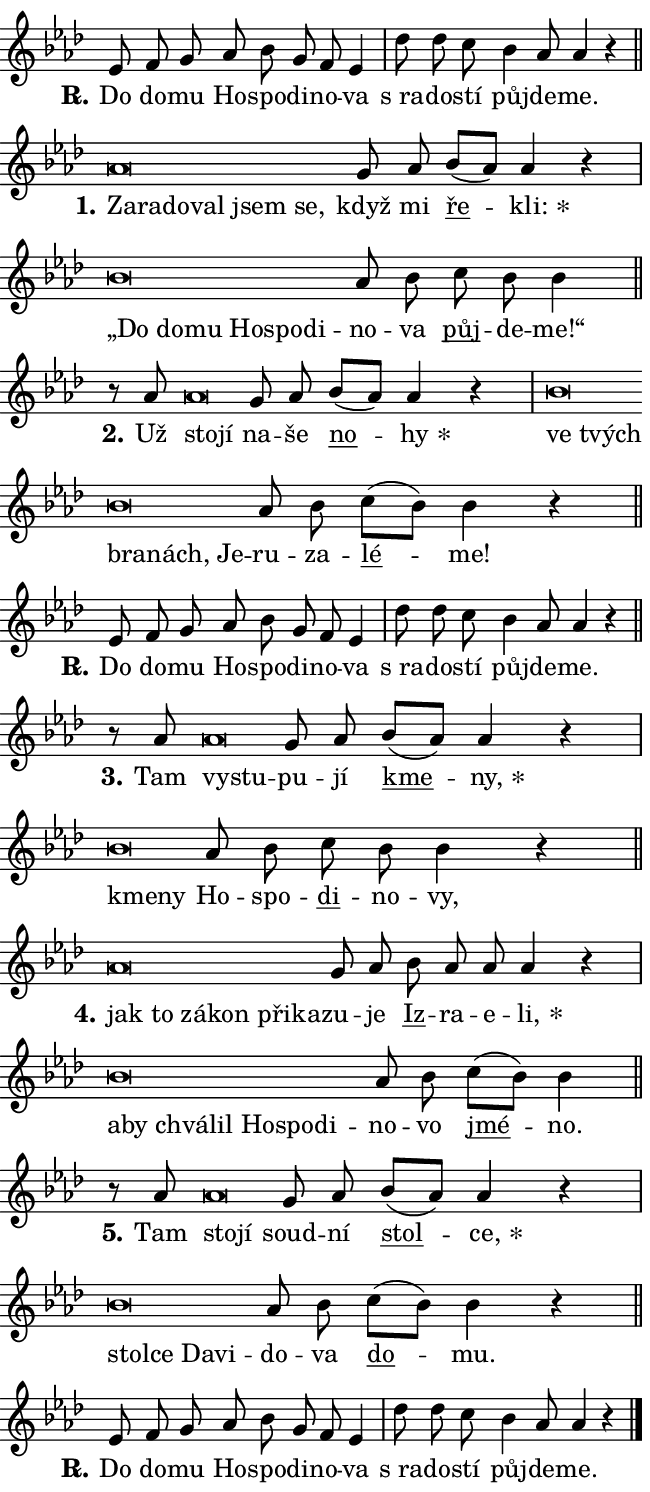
\version "2.24.0"
\header { tagline = "" }
\paper {
  indent = 0\cm
  top-margin = 0\cm
  right-margin = 0.13\cm % to fit lyric hyphens
  bottom-margin = 0\cm
  left-margin = 0\cm
  paper-width = 11\cm
  page-breaking = #ly:one-page-breaking
  system-system-spacing.basic-distance = #11
  score-system-spacing.basic-distance = #11
  ragged-last = ##f
}


%% Author: Thomas Morley
%% https://lists.gnu.org/archive/html/lilypond-user/2020-05/msg00002.html
#(define (line-position grob)
"Returns position of @var[grob} in current system:
   @code{'start}, if at first time-step
   @code{'end}, if at last time-step
   @code{'middle} otherwise
"
  (let* ((col (ly:item-get-column grob))
         (ln (ly:grob-object col 'left-neighbor))
         (rn (ly:grob-object col 'right-neighbor))
         (col-to-check-left (if (ly:grob? ln) ln col))
         (col-to-check-right (if (ly:grob? rn) rn col))
         (break-dir-left
           (and
             (ly:grob-property col-to-check-left 'non-musical #f)
             (ly:item-break-dir col-to-check-left)))
         (break-dir-right
           (and
             (ly:grob-property col-to-check-right 'non-musical #f)
             (ly:item-break-dir col-to-check-right))))
        (cond ((eqv? 1 break-dir-left) 'start)
              ((eqv? -1 break-dir-right) 'end)
              (else 'middle))))

#(define (tranparent-at-line-position vctor)
  (lambda (grob)
  "Relying on @code{line-position} select the relevant enry from @var{vctor}.
Used to determine transparency,"
    (case (line-position grob)
      ((end) (not (vector-ref vctor 0)))
      ((middle) (not (vector-ref vctor 1)))
      ((start) (not (vector-ref vctor 2))))))

noteHeadBreakVisibility =
#(define-music-function (break-visibility)(vector?)
"Makes @code{NoteHead}s transparent relying on @var{break-visibility}"
#{
  \override NoteHead.transparent =
    #(tranparent-at-line-position break-visibility)
#})

#(define delete-ledgers-for-transparent-note-heads
  (lambda (grob)
    "Reads whether a @code{NoteHead} is transparent.
If so this @code{NoteHead} is removed from @code{'note-heads} from
@var{grob}, which is supposed to be @code{LedgerLineSpanner}.
As a result ledgers are not printed for this @code{NoteHead}"
    (let* ((nhds-array (ly:grob-object grob 'note-heads))
           (nhds-list
             (if (ly:grob-array? nhds-array)
                 (ly:grob-array->list nhds-array)
                 '()))
           ;; Relies on the transparent-property being done before
           ;; Staff.LedgerLineSpanner.after-line-breaking is executed.
           ;; This is fragile ...
           (to-keep
             (remove
               (lambda (nhd)
                 (ly:grob-property nhd 'transparent #f))
               nhds-list)))
      ;; TODO find a better method to iterate over grob-arrays, similiar
      ;; to filter/remove etc for lists
      ;; For now rebuilt from scratch
      (set! (ly:grob-object grob 'note-heads)  '())
      (for-each
        (lambda (nhd)
          (ly:pointer-group-interface::add-grob grob 'note-heads nhd))
        to-keep))))

squashNotes = {
  \override NoteHead.X-extent = #'(-0.2 . 0.2)
  \override NoteHead.Y-extent = #'(-0.75 . 0)
  \override NoteHead.stencil =
    #(lambda (grob)
       (let ((pos (ly:grob-property grob 'staff-position)))
         (begin
           (if (< pos -7) (display "ERROR: Lower brevis then expected\n") (display ""))
           (if (<= pos -6) ly:text-interface::print ly:note-head::print))))
}
unSquashNotes = {
  \revert NoteHead.X-extent
  \revert NoteHead.Y-extent
  \revert NoteHead.stencil
}

hideNotes = \noteHeadBreakVisibility #begin-of-line-visible
unHideNotes = \noteHeadBreakVisibility #all-visible

% work-around for resetting accidentals
% https://lilypond.org/doc/v2.23/Documentation/notation/displaying-rhythms#unmetered-music
cadenzaMeasure = {
  \cadenzaOff
  \partial 1024 s1024
  \cadenzaOn
}

#(define-markup-command (accent layout props text) (markup?)
  "Underline accented syllable"
  (interpret-markup layout props
    #{\markup \override #'(offset . 4.3) \underline { #text }#}))

responsum = \markup \concat {
  "R" \hspace #-1.05 \path #0.1 #'((moveto 0 0.07) (lineto 0.9 0.8)) \hspace #0.05 "."
}

spaceSize = #0.6828661417322834 % exact space size for TeX Gyre Schola

\layout {
  \context {
    \Staff
    \remove "Time_signature_engraver"
    \override LedgerLineSpanner.after-line-breaking = #delete-ledgers-for-transparent-note-heads
  }
  \context {
    \Lyrics {
      \override LyricSpace.minimum-distance = \spaceSize
      \override LyricText.font-name = #"TeX Gyre Schola"
      \override LyricText.font-size = 1
      \override StanzaNumber.font-name = #"TeX Gyre Schola Bold"
      \override StanzaNumber.font-size = 1
    }
  }
  \context {
    \Score 
    \override NoteHead.text =
      #(lambda (grob) 
        (let ((pos (ly:grob-property grob 'staff-position)))
          #{\markup {
            \combine
              \halign #-0.55 \raise #(if (= pos -6) 0 0.5) \override #'(thickness . 2) \draw-line #'(3.2 . 0)
              \musicglyph "noteheads.sM1"
          }#}))
  }
}

% magnetic-lyrics.ily
%
%   written by
%     Jean Abou Samra <jean@abou-samra.fr>
%     Werner Lemberg <wl@gnu.org>
%
%   adapted by
%     Jiri Hon <jiri.hon@gmail.com>
%
% Version 2022-Apr-15

% https://www.mail-archive.com/lilypond-user@gnu.org/msg149350.html

#(define (Left_hyphen_pointer_engraver context)
   "Collect syllable-hyphen-syllable occurrences in lyrics and store
them in properties.  This engraver only looks to the left.  For
example, if the lyrics input is @code{foo -- bar}, it does the
following.

@itemize @bullet
@item
Set the @code{text} property of the @code{LyricHyphen} grob between
@q{foo} and @q{bar} to @code{foo}.

@item
Set the @code{left-hyphen} property of the @code{LyricText} grob with
text @q{foo} to the @code{LyricHyphen} grob between @q{foo} and
@q{bar}.
@end itemize

Use this auxiliary engraver in combination with the
@code{lyric-@/text::@/apply-@/magnetic-@/offset!} hook."
   (let ((hyphen #f)
         (text #f))
     (make-engraver
      (acknowledgers
       ((lyric-syllable-interface engraver grob source-engraver)
        (set! text grob)))
      (end-acknowledgers
       ((lyric-hyphen-interface engraver grob source-engraver)
        ;(when (not (grob::has-interface grob 'lyric-space-interface))
          (set! hyphen grob)));)
      ((stop-translation-timestep engraver)
       (when (and text hyphen)
         (ly:grob-set-object! text 'left-hyphen hyphen))
       (set! text #f)
       (set! hyphen #f)))))

#(define (lyric-text::apply-magnetic-offset! grob)
   "If the space between two syllables is less than the value in
property @code{LyricText@/.details@/.squash-threshold}, move the right
syllable to the left so that it gets concatenated with the left
syllable.

Use this function as a hook for
@code{LyricText@/.after-@/line-@/breaking} if the
@code{Left_@/hyphen_@/pointer_@/engraver} is active."
   (let ((hyphen (ly:grob-object grob 'left-hyphen #f)))
     (when hyphen
       (let ((left-text (ly:spanner-bound hyphen LEFT)))
         (when (grob::has-interface left-text 'lyric-syllable-interface)
           (let* ((common (ly:grob-common-refpoint grob left-text X))
                  (this-x-ext (ly:grob-extent grob common X))
                  (left-x-ext
                   (begin
                     ;; Trigger magnetism for left-text.
                     (ly:grob-property left-text 'after-line-breaking)
                     (ly:grob-extent left-text common X)))
                  ;; `delta` is the gap width between two syllables.
                  (delta (- (interval-start this-x-ext)
                            (interval-end left-x-ext)))
                  (details (ly:grob-property grob 'details))
                  (threshold (assoc-get 'squash-threshold details 0.2)))
             (when (< delta threshold)
               (let* (;; We have to manipulate the input text so that
                      ;; ligatures crossing syllable boundaries are not
                      ;; disabled.  For languages based on the Latin
                      ;; script this is essentially a beautification.
                      ;; However, for non-Western scripts it can be a
                      ;; necessity.
                      (lt (ly:grob-property left-text 'text))
                      (rt (ly:grob-property grob 'text))
                      (is-space (grob::has-interface hyphen 'lyric-space-interface))
                      (space (if is-space " " ""))
                      (extra-delta (if is-space spaceSize 0))
                      ;; Append new syllable.
                      (ltrt-space (if (and (string? lt) (string? rt))
                                (string-append lt space rt)
                                (make-concat-markup (list lt space rt))))
                      ;; Right-align `ltrt` to the right side.
                      (ltrt-space-markup (grob-interpret-markup
                               grob
                               (make-translate-markup
                                (cons (interval-length this-x-ext) 0)
                                (make-right-align-markup ltrt-space)))))
                 (begin
                   ;; Don't print `left-text`.
                   (ly:grob-set-property! left-text 'stencil #f)
                   ;; Set text and stencil (which holds all collected
                   ;; syllables so far) and shift it to the left.
                   (ly:grob-set-property! grob 'text ltrt-space)
                   (ly:grob-set-property! grob 'stencil ltrt-space-markup)
                   (ly:grob-translate-axis! grob (- (- delta extra-delta)) X))))))))))


#(define (lyric-hyphen::displace-bounds-first grob)
   ;; Make very sure this callback isn't triggered too early.
   (let ((left (ly:spanner-bound grob LEFT))
         (right (ly:spanner-bound grob RIGHT)))
     (ly:grob-property left 'after-line-breaking)
     (ly:grob-property right 'after-line-breaking)
     (ly:lyric-hyphen::print grob)))

squashThreshold = #0.4

\layout {
  \context {
    \Lyrics
    \consists #Left_hyphen_pointer_engraver
    \override LyricText.after-line-breaking =
      #lyric-text::apply-magnetic-offset!
    \override LyricHyphen.stencil = #lyric-hyphen::displace-bounds-first
    \override LyricText.details.squash-threshold = \squashThreshold
    \override LyricHyphen.minimum-distance = 0
    \override LyricHyphen.minimum-length = \squashThreshold
  }
}

squashText = \override LyricText.details.squash-threshold = 9999
unSquashText = \override LyricText.details.squash-threshold = \squashThreshold

leftText = \override LyricText.self-alignment-X = #LEFT
unLeftText = \revert LyricText.self-alignment-X

starOffset = #(lambda (grob) 
                (let ((x_offset (ly:self-alignment-interface::aligned-on-x-parent grob)))
                  (if (= x_offset 0) 0 (+ x_offset 1.2))))

star = #(define-music-function (syllable)(string?)
"Append star separator at the end of a syllable"
#{
  \once \override LyricText.X-offset = #starOffset
  \lyricmode { \markup {
    #syllable
    \override #'((font-name . "TeX Gyre Schola Bold")) \hspace #0.2 \lower #0.65 \larger "*"
  } }
#})

starAccent = #(define-music-function (syllable)(string?)
"Append star separator at the end of a syllable and make accent"
#{
  \once \override LyricText.X-offset = #starOffset
  \lyricmode { \markup {
    \accent #syllable
    \override #'((font-name . "TeX Gyre Schola Bold")) \hspace #0.2 \lower #0.65 \larger "*"
  } }
#})

breath = #(define-music-function (syllable)(string?)
"Append breathing indicator at the end of a syllable"
#{
  \lyricmode { \markup { #syllable "+" } }
#})

optionalBreath = #(define-music-function (syllable)(string?)
"Append optional breathing indicator at the end of a syllable"
#{
  \lyricmode { \markup { #syllable "(+)" } }
#})


\score {
    <<
        \new Voice = "melody" { \cadenzaOn \key as \major \relative { es'8 f g as bes g f es4 \cadenzaMeasure \bar "|" des'8 des c \bar "" bes4 as8 as4 r \cadenzaMeasure \bar "||" \break } }
        \new Lyrics \lyricsto "melody" { \lyricmode { \set stanza = \responsum
Do do -- mu Ho -- spo -- di -- no -- va "s ra" -- do -- stí půj -- de -- me. } }
    >>
    \layout {}
}

\score {
    <<
        \new Voice = "melody" { \cadenzaOn \key as \major \relative { \squashNotes as'\breve*1/16 \hideNotes \breve*1/16 \bar "" \breve*1/16 \bar "" \breve*1/16 \bar "" \breve*1/16 \breve*1/16 \bar "" \unHideNotes \unSquashNotes g8 as \bar "" bes[( as)] as4 r \cadenzaMeasure \bar "|" \squashNotes bes\breve*1/16 \hideNotes \breve*1/16 \bar "" \breve*1/16 \bar "" \breve*1/16 \bar "" \breve*1/16 \breve*1/16 \bar "" \unHideNotes \unSquashNotes as8 bes \bar "" c bes bes4 \cadenzaMeasure \bar "||" \break } }
        \new Lyrics \lyricsto "melody" { \lyricmode { \set stanza = "1."
\leftText Za -- \squashText ra -- do -- val jsem se, \unLeftText \unSquashText když mi \markup \accent ře -- \star kli: \leftText „Do \squashText do -- mu Ho -- spo -- di -- \unLeftText \unSquashText no -- va \markup \accent půj -- de -- me!“ } }
    >>
    \layout {}
}

\score {
    <<
        \new Voice = "melody" { \cadenzaOn \key as \major \relative { r8 as'8 \squashNotes as\breve*1/16 \hideNotes \breve*1/16 \bar "" \unHideNotes \unSquashNotes g8 as \bar "" bes[( as)] as4 r \cadenzaMeasure \bar "|" \squashNotes bes\breve*1/16 \hideNotes \breve*1/16 \bar "" \breve*1/16 \bar "" \breve*1/16 \breve*1/16 \bar "" \unHideNotes \unSquashNotes as8 bes \bar "" c[( bes)] bes4 r \cadenzaMeasure \bar "||" \break } }
        \new Lyrics \lyricsto "melody" { \lyricmode { \set stanza = "2."
Už \leftText sto -- \squashText jí \unLeftText \unSquashText na -- še \markup \accent no -- \star hy \leftText ve \squashText tvých bra -- nách, Je -- \unLeftText \unSquashText ru -- za -- \markup \accent lé -- me! } }
    >>
    \layout {}
}

\score {
    <<
        \new Voice = "melody" { \cadenzaOn \key as \major \relative { es'8 f g as bes g f es4 \cadenzaMeasure \bar "|" des'8 des c \bar "" bes4 as8 as4 r \cadenzaMeasure \bar "||" \break } }
        \new Lyrics \lyricsto "melody" { \lyricmode { \set stanza = \responsum
Do do -- mu Ho -- spo -- di -- no -- va "s ra" -- do -- stí půj -- de -- me. } }
    >>
    \layout {}
}

\score {
    <<
        \new Voice = "melody" { \cadenzaOn \key as \major \relative { r8 as'8 \squashNotes as\breve*1/16 \hideNotes \breve*1/16 \bar "" \unHideNotes \unSquashNotes g8 as \bar "" bes[( as)] as4 r \cadenzaMeasure \bar "|" \squashNotes bes\breve*1/16 \hideNotes \breve*1/16 \bar "" \unHideNotes \unSquashNotes as8 bes \bar "" c bes bes4 r \cadenzaMeasure \bar "||" \break } }
        \new Lyrics \lyricsto "melody" { \lyricmode { \set stanza = "3."
Tam \leftText vy -- \squashText stu -- \unLeftText \unSquashText pu -- jí \markup \accent kme -- \star ny, \leftText kme -- \squashText ny \unLeftText \unSquashText Ho -- spo -- \markup \accent di -- no -- vy, } }
    >>
    \layout {}
}

\score {
    <<
        \new Voice = "melody" { \cadenzaOn \key as \major \relative { \squashNotes as'\breve*1/16 \hideNotes \breve*1/16 \bar "" \breve*1/16 \bar "" \breve*1/16 \bar "" \breve*1/16 \breve*1/16 \bar "" \unHideNotes \unSquashNotes g8 as \bar "" bes as as as4 r \cadenzaMeasure \bar "|" \squashNotes bes\breve*1/16 \hideNotes \breve*1/16 \bar "" \breve*1/16 \bar "" \breve*1/16 \bar "" \breve*1/16 \bar "" \breve*1/16 \breve*1/16 \bar "" \unHideNotes \unSquashNotes as8 bes \bar "" c[( bes)] bes4 \cadenzaMeasure \bar "||" \break } }
        \new Lyrics \lyricsto "melody" { \lyricmode { \set stanza = "4."
\leftText jak \squashText to zá -- kon při -- ka -- \unLeftText \unSquashText zu -- je \markup \accent Iz -- ra -- e -- \star li, \leftText a -- \squashText by chvá -- lil Ho -- spo -- di -- \unLeftText \unSquashText no -- vo \markup \accent jmé -- no. } }
    >>
    \layout {}
}

\score {
    <<
        \new Voice = "melody" { \cadenzaOn \key as \major \relative { r8 as'8 \squashNotes as\breve*1/16 \hideNotes \breve*1/16 \bar "" \unHideNotes \unSquashNotes g8 as \bar "" bes[( as)] as4 r \cadenzaMeasure \bar "|" \squashNotes bes\breve*1/16 \hideNotes \breve*1/16 \bar "" \breve*1/16 \breve*1/16 \bar "" \unHideNotes \unSquashNotes as8 bes \bar "" c[( bes)] bes4 r \cadenzaMeasure \bar "||" \break } }
        \new Lyrics \lyricsto "melody" { \lyricmode { \set stanza = "5."
Tam \leftText sto -- \squashText jí \unLeftText \unSquashText soud -- ní \markup \accent stol -- \star ce, \leftText stol -- \squashText ce Da -- vi -- \unLeftText \unSquashText do -- va \markup \accent do -- mu. } }
    >>
    \layout {}
}

\score {
    <<
        \new Voice = "melody" { \cadenzaOn \key as \major \relative { es'8 f g as bes g f es4 \cadenzaMeasure \bar "|" des'8 des c \bar "" bes4 as8 as4 r \cadenzaMeasure \bar "||" \break } \bar "|." }
        \new Lyrics \lyricsto "melody" { \lyricmode { \set stanza = \responsum
Do do -- mu Ho -- spo -- di -- no -- va "s ra" -- do -- stí půj -- de -- me. } }
    >>
    \layout {}
}
